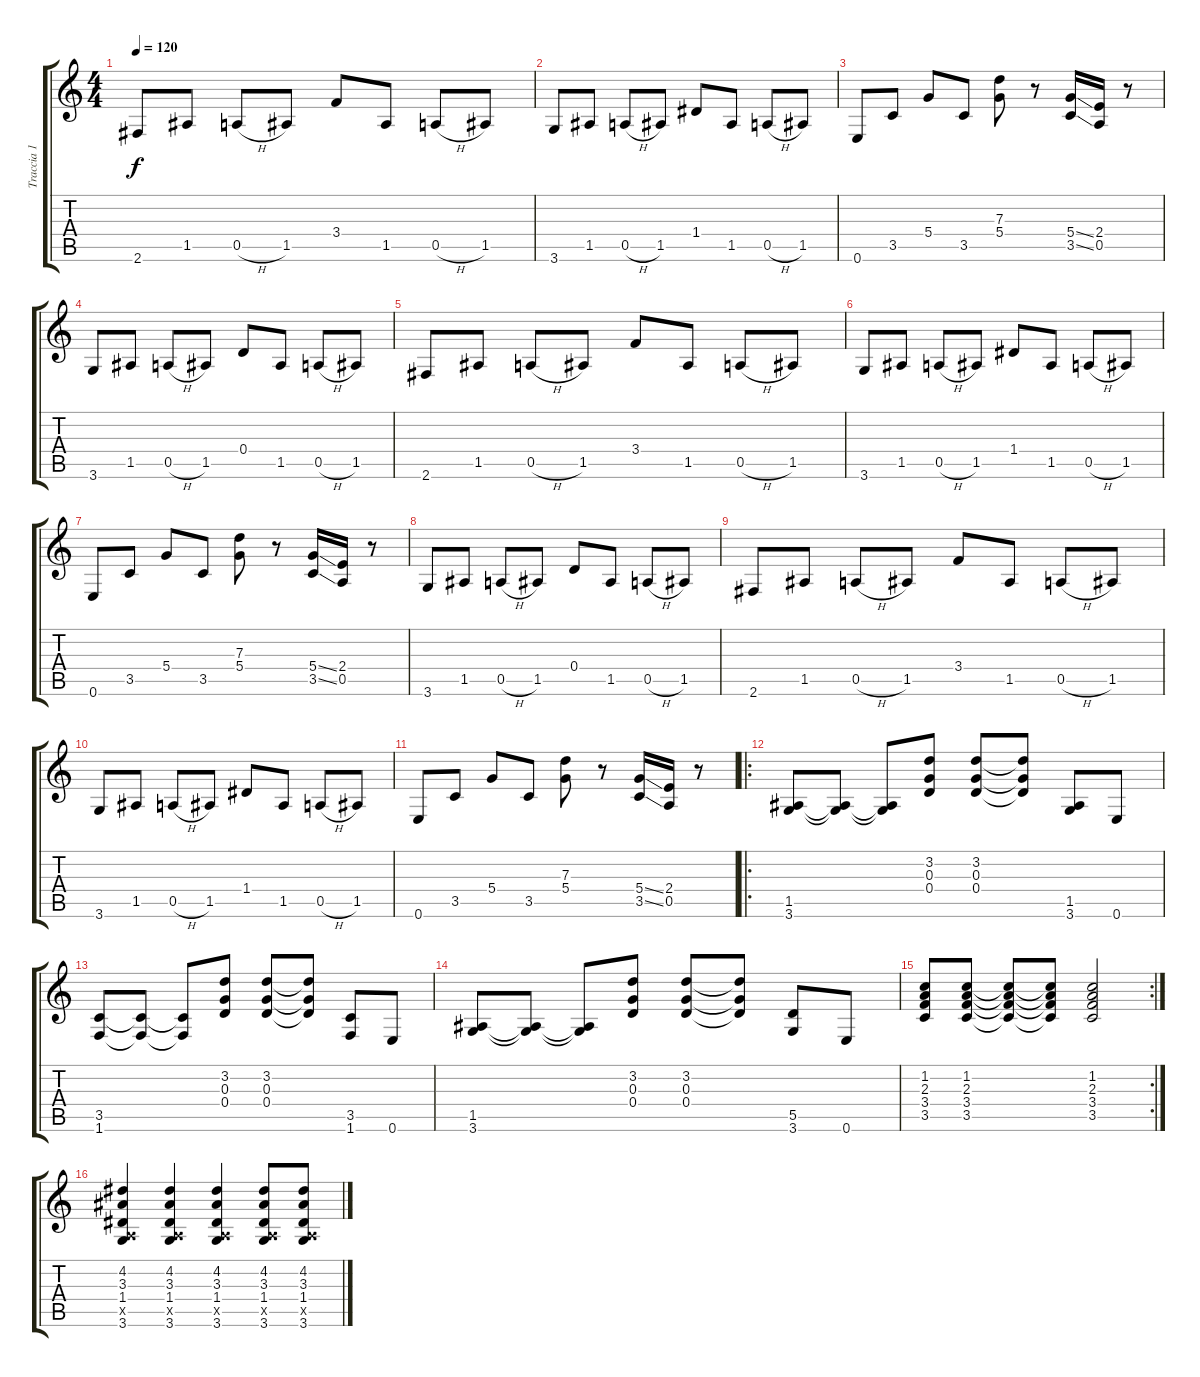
\track ("Traccia 1" "Traccia 1") {instrument acousticguitarsteel}
\staff {score tabs}
\tuning (E4 B3 G3 D3 A2 E2) {hide}
\ts (4 4)
\tempo 120
\clef g2
\ks c
2.6.8{dy f} 1.5.8 0.5{h}.8 1.5.8 3.4.8 1.5.8 0.5{h}.8 1.5.8 |
3.6.8 1.5.8 0.5{h}.8 1.5.8 1.4.8 1.5.8 0.5{h}.8 1.5.8 |
0.6.8 3.5.8 5.4.8 3.5.8 (7.3 5.4).8 r.8 (5.4{ss} 3.5{ss}).16 (2.4 0.5).16 r.8 |
3.6.8{instrument acousticguitarsteel} 1.5.8 0.5{h}.8 1.5.8 0.4.8 1.5.8 0.5{h}.8 1.5.8 |
2.6.8 1.5.8 0.5{h}.8 1.5.8 3.4.8 1.5.8 0.5{h}.8 1.5.8 |
3.6.8 1.5.8 0.5{h}.8 1.5.8 1.4.8 1.5.8 0.5{h}.8 1.5.8 |
0.6.8 3.5.8 5.4.8 3.5.8 (7.3 5.4).8 r.8 (5.4{ss} 3.5{ss}).16 (2.4 0.5).16 r.8 |
3.6.8{instrument acousticguitarsteel} 1.5.8 0.5{h}.8 1.5.8 0.4.8 1.5.8 0.5{h}.8 1.5.8 |
2.6.8 1.5.8 0.5{h}.8 1.5.8 3.4.8 1.5.8 0.5{h}.8 1.5.8 |
3.6.8 1.5.8 0.5{h}.8 1.5.8 1.4.8 1.5.8 0.5{h}.8 1.5.8 |
0.6.8 3.5.8 5.4.8 3.5.8 (7.3 5.4).8 r.8 (5.4{ss} 3.5{ss}).16 (2.4 0.5).16 r.8 |
\ro
(1.5 3.6).8{instrument distortionguitar} (1.5{t} 3.6{t}).8 (1.5{t} 3.6{t}).8 (3.2 0.3 0.4).8 (3.2 0.3 0.4).8 (3.2{t} 0.3{t} 0.4{t}).8 (1.5 3.6).8 0.6.8 |
(3.5 1.6).8 (3.5{t} 1.6{t}).8 (3.5{t} 1.6{t}).8 (3.2 0.3 0.4).8 (3.2 0.3 0.4).8 (3.2{t} 0.3{t} 0.4{t}).8 (3.5 1.6).8 0.6.8 |
(1.5 3.6).8 (1.5{t} 3.6{t}).8 (1.5{t} 3.6{t}).8 (3.2 0.3 0.4).8 (3.2 0.3 0.4).8 (3.2{t} 0.3{t} 0.4{t}).8 (5.5 3.6).8 0.6.8 |
\rc 2
(1.2 2.3 3.4 3.5).8 (1.2 2.3 3.4 3.5).8 (1.2{t} 2.3{t} 3.4{t} 3.5{t}).8 (1.2{t} 2.3{t} 3.4{t} 3.5{t}).8 (1.2 2.3 3.4 3.5).2 |
(4.2 3.3 1.4 0.5{x} 3.6).4{instrument overdrivenguitar} (4.2 3.3 1.4 0.5{x} 3.6).4 (4.2 3.3 1.4 0.5{x} 3.6).4 (4.2 3.3 1.4 0.5{x} 3.6).8 (4.2 3.3 1.4 0.5{x} 3.6).8
